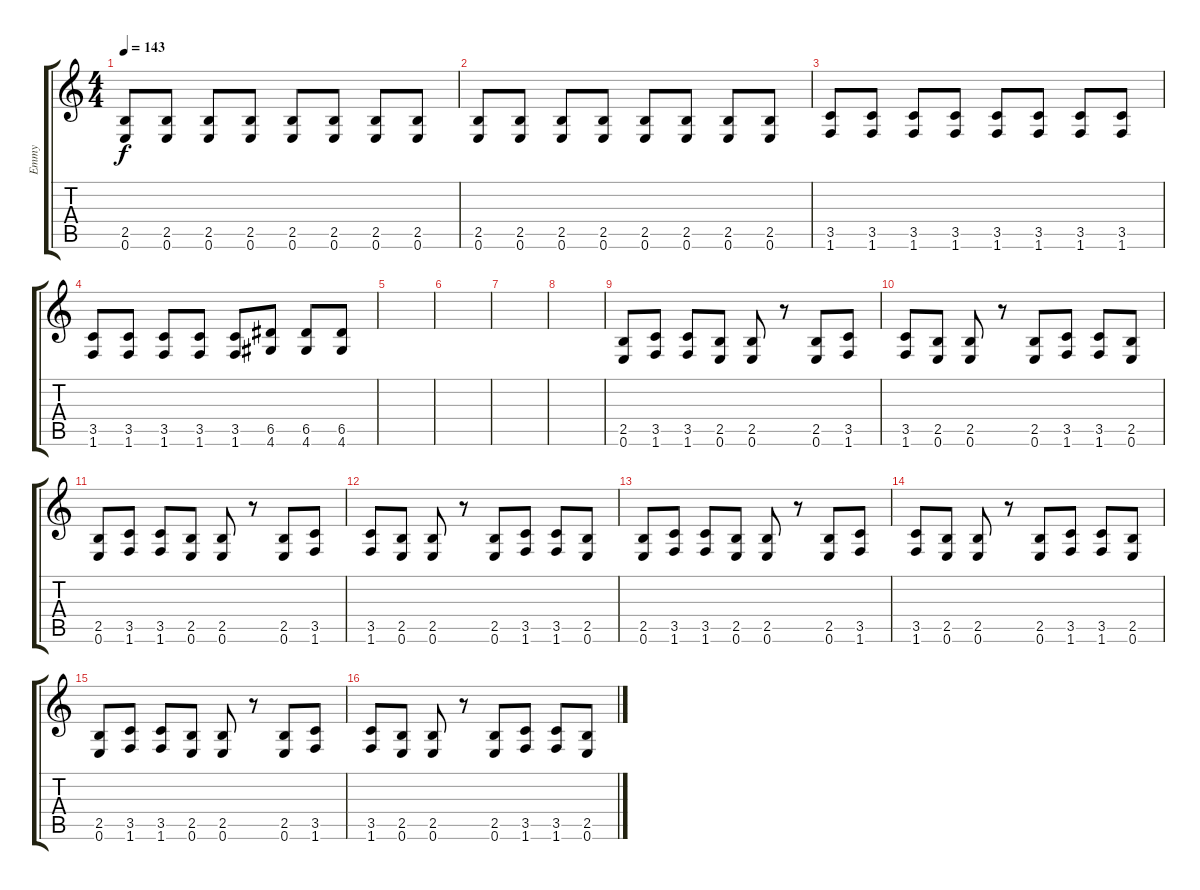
\track ("Emmy" "Emmy") {instrument distortionguitar}
\staff {score tabs}
\tuning (E4 B3 G3 D3 A2 E2) {hide}
\ts (4 4)
\tempo 143
\clef g2
\ks c
(2.5 0.6).8{dy f} (2.5 0.6).8 (2.5 0.6).8 (2.5 0.6).8 (2.5 0.6).8 (2.5 0.6).8 (2.5 0.6).8 (2.5 0.6).8 |
(2.5 0.6).8 (2.5 0.6).8 (2.5 0.6).8 (2.5 0.6).8 (2.5 0.6).8 (2.5 0.6).8 (2.5 0.6).8 (2.5 0.6).8 |
(3.5 1.6).8 (3.5 1.6).8 (3.5 1.6).8 (3.5 1.6).8 (3.5 1.6).8 (3.5 1.6).8 (3.5 1.6).8 (3.5 1.6).8 |
(3.5 1.6).8 (3.5 1.6).8 (3.5 1.6).8 (3.5 1.6).8 (3.5 1.6).8 (6.5 4.6).8 (6.5 4.6).8 (6.5 4.6).8 |
|
|
|
|
(2.5 0.6).8 (3.5 1.6).8 (3.5 1.6).8 (2.5 0.6).8 (2.5 0.6).8 r.8 (2.5 0.6).8 (3.5 1.6).8 |
(3.5 1.6).8 (2.5 0.6).8 (2.5 0.6).8 r.8 (2.5 0.6).8 (3.5 1.6).8 (3.5 1.6).8 (2.5 0.6).8 |
(2.5 0.6).8 (3.5 1.6).8 (3.5 1.6).8 (2.5 0.6).8 (2.5 0.6).8 r.8 (2.5 0.6).8 (3.5 1.6).8 |
(3.5 1.6).8 (2.5 0.6).8 (2.5 0.6).8 r.8 (2.5 0.6).8 (3.5 1.6).8 (3.5 1.6).8 (2.5 0.6).8 |
(2.5 0.6).8 (3.5 1.6).8 (3.5 1.6).8 (2.5 0.6).8 (2.5 0.6).8 r.8 (2.5 0.6).8 (3.5 1.6).8 |
(3.5 1.6).8 (2.5 0.6).8 (2.5 0.6).8 r.8 (2.5 0.6).8 (3.5 1.6).8 (3.5 1.6).8 (2.5 0.6).8 |
(2.5 0.6).8 (3.5 1.6).8 (3.5 1.6).8 (2.5 0.6).8 (2.5 0.6).8 r.8 (2.5 0.6).8 (3.5 1.6).8 |
(3.5 1.6).8 (2.5 0.6).8 (2.5 0.6).8 r.8 (2.5 0.6).8 (3.5 1.6).8 (3.5 1.6).8 (2.5 0.6).8
